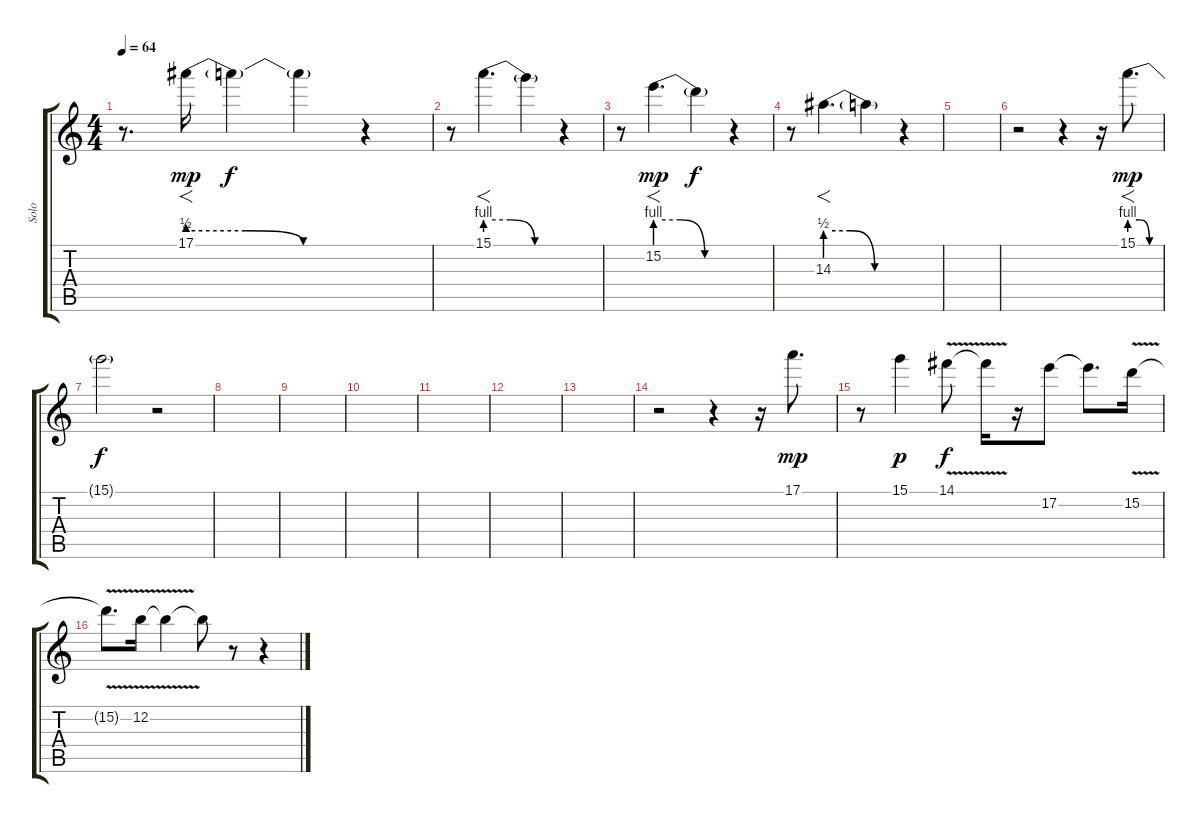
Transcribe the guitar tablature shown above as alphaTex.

\track ("Solo" "Solo") {instrument distortionguitar}
\staff {score tabs}
\tuning (E4 B3 G3 D3 A2 E2) {hide}
\ts (4 4)
\tempo 64
\clef g2
\ks c
r.8{d dy f} 17.1{be (custom 0 2 20 2 40 0 60 0)}.16{f dy mp} 17.1{t}.4{dy f} 17.1{t}.4 r.4 |
r.8 15.1{be (custom 0 4 20 4 40 0 60 0)}.4{f d} 15.1{t}.4 r.4 |
r.8 15.2{be (custom 0 4 20 4 40 0 60 0)}.4{f d dy mp} 15.2{t}.4{dy f} r.4 |
r.8 14.3{be (custom 0 2 20 2 40 0 60 0)}.4{f d} 14.3{t}.4 r.4 |
|
r.2 r.4 r.16 15.1{be (custom 0 4 20 4 40 0 60 0)}.8{f d dy mp} |
15.1{t}.2{dy f} r.2 |
|
|
|
|
|
|
r.2 r.4 r.16 17.1.8{d dy mp} |
r.8 15.1.4{dy p} 14.1{v}.8{dy f} 14.1{t}.16 r.16 17.2.8 17.2{t}.8{d} 15.2{v}.16 |
15.2{t}.8{d} 12.2{v}.16 12.2{t}.4 12.2{t}.8 r.8 r.4
